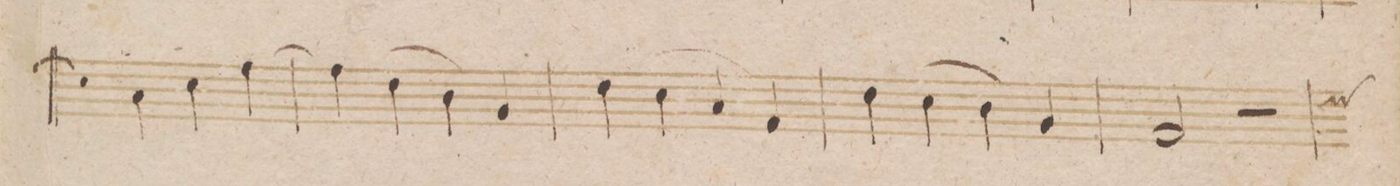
**kern	**dynam
*I"Oboe 1mo	*
*clefG2	*
*k[b-]	*
*met(c|)	*
*M2/2	*
4cc\]	.
4a\	.
4cc\	.
[4ff\	.
=48	=48
4ff\]	.
(4dd\	.
4b-\)	.
4g/	.
=49	=49
(4dd\	.
4cc\	.
4a/	.
4f/)	.
=50	=50
(4dd\	.
4cc\	.
4b-\	.
4g/)	.
=51	=51
2f/	.
2r	.
=52	=52
*-	*-
